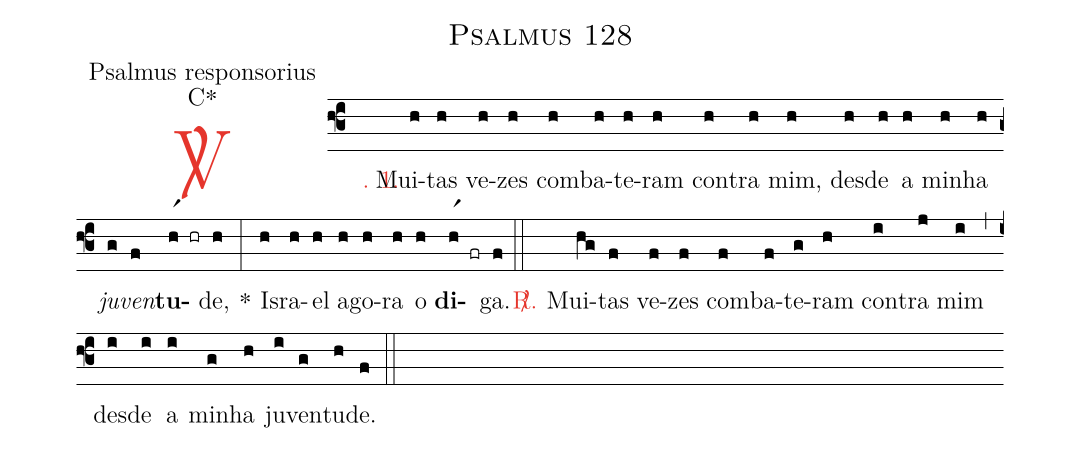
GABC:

name: Psalmus 128;
office-part: Psalmus responsorius;
mode: C\GreStar;
%%
(f3)

<c><sp>V/</sp>. 1.</c>() Mui(h)tas(h) ve(h)zes(h) com(h)ba(h)te(h)ram(h) con(h)tra(h) mim,(h) des(h)de(h) a(h) mi(h)nha(h) <i>ju</i>(g)<i>ven</i>(f)<b>tu</b>(hr1 hr)de,(h) *(:) Is(h)ra(h)el(h) a(h)go(h)ra(h) o(h) <b>di</b>(hr1 fr)ga.(f)

(::)

<nlba><c><sp>R/</sp>.</c>() Mui</nlba>(hg)tas(f) ve(f)zes(f) com(f)ba(f)te(g)ram(h) con(i)tra(j) mim(i) (,) des(i)de(i) a(i) mi(g)nha(h) ju(i)ven(g)tu(h)de.(f)

(::)
